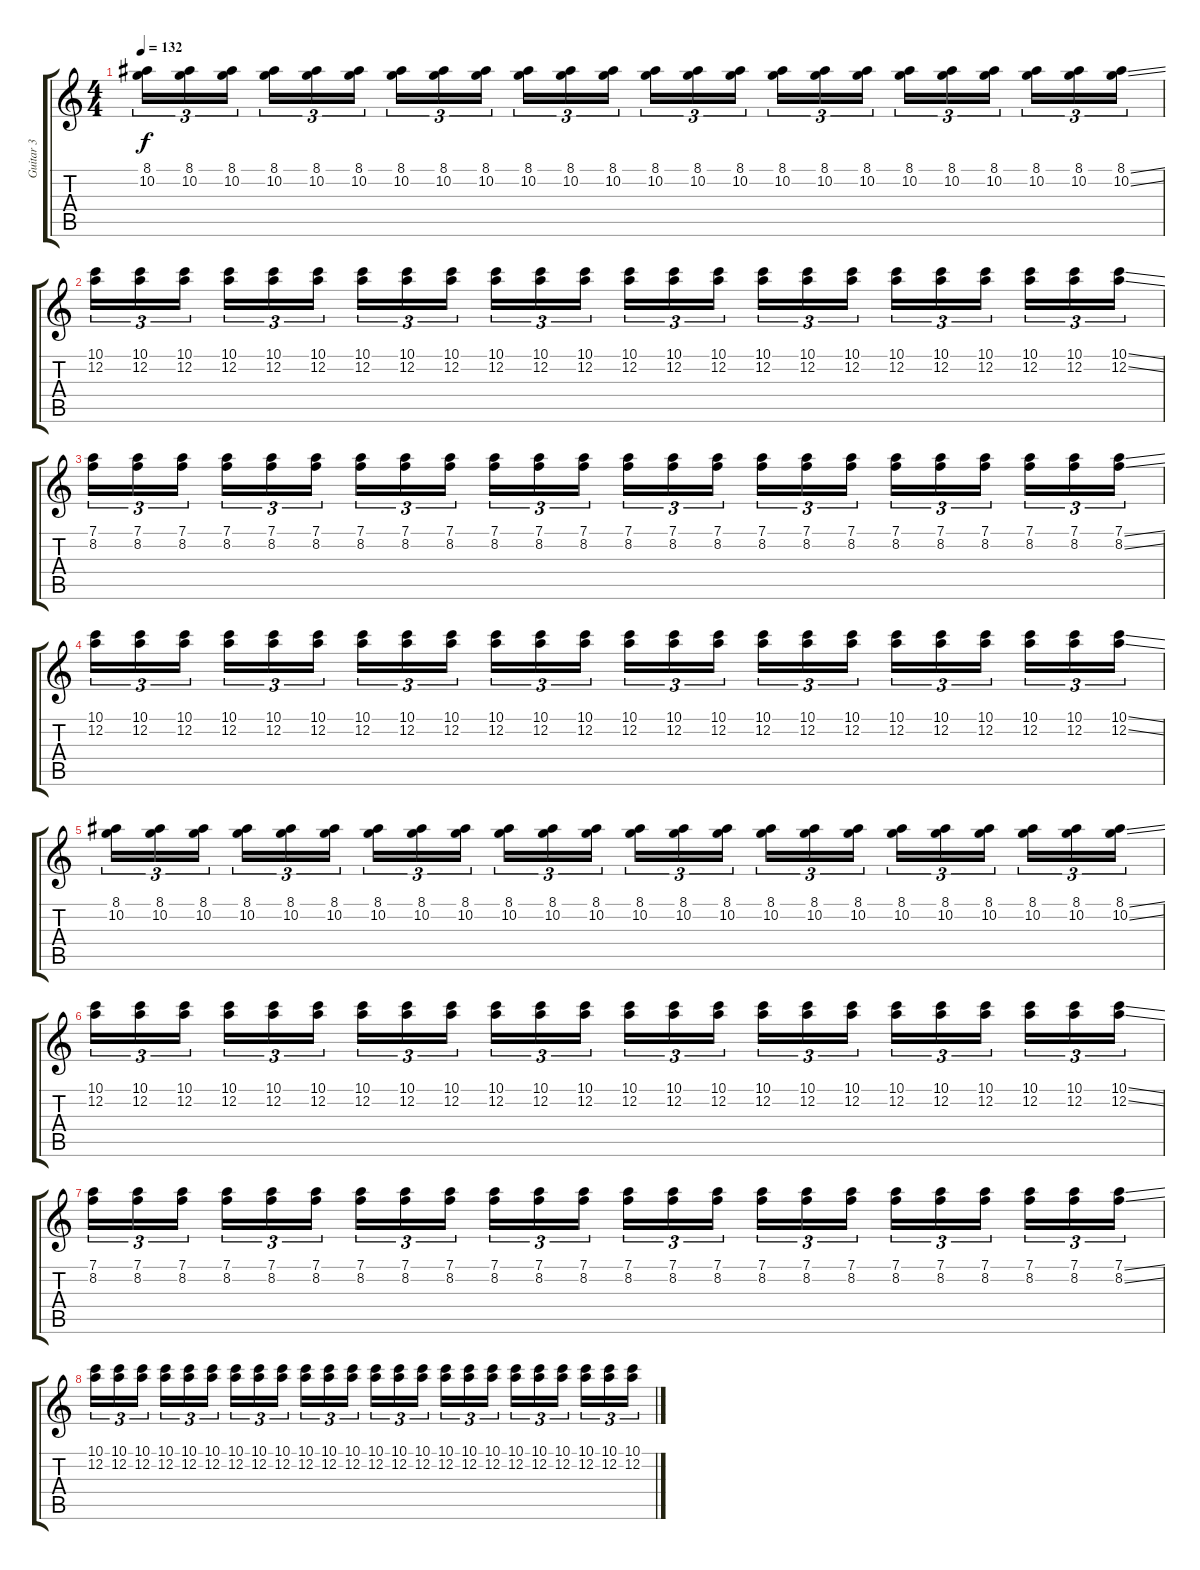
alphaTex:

\track ("Guitar 3" "Guitar 3") {instrument overdrivenguitar}
\staff {score tabs}
\tuning (D4 A3 F3 C3 G2 C2) {hide}
\ts (4 4)
\tempo 132
\clef g2
\ks c
(8.1 10.2).16{tu (3 2) dy f} (8.1 10.2).16{tu (3 2)} (8.1 10.2).16{tu (3 2)} (8.1 10.2).16{tu (3 2)} (8.1 10.2).16{tu (3 2)} (8.1 10.2).16{tu (3 2)} (8.1 10.2).16{tu (3 2)} (8.1 10.2).16{tu (3 2)} (8.1 10.2).16{tu (3 2)} (8.1 10.2).16{tu (3 2)} (8.1 10.2).16{tu (3 2)} (8.1 10.2).16{tu (3 2)} (8.1 10.2).16{tu (3 2)} (8.1 10.2).16{tu (3 2)} (8.1 10.2).16{tu (3 2)} (8.1 10.2).16{tu (3 2)} (8.1 10.2).16{tu (3 2)} (8.1 10.2).16{tu (3 2)} (8.1 10.2).16{tu (3 2)} (8.1 10.2).16{tu (3 2)} (8.1 10.2).16{tu (3 2)} (8.1 10.2).16{tu (3 2)} (8.1 10.2).16{tu (3 2)} (8.1{ss} 10.2{ss}).16{tu (3 2)} |
(10.1 12.2).16{tu (3 2)} (10.1 12.2).16{tu (3 2)} (10.1 12.2).16{tu (3 2)} (10.1 12.2).16{tu (3 2)} (10.1 12.2).16{tu (3 2)} (10.1 12.2).16{tu (3 2)} (10.1 12.2).16{tu (3 2)} (10.1 12.2).16{tu (3 2)} (10.1 12.2).16{tu (3 2)} (10.1 12.2).16{tu (3 2)} (10.1 12.2).16{tu (3 2)} (10.1 12.2).16{tu (3 2)} (10.1 12.2).16{tu (3 2)} (10.1 12.2).16{tu (3 2)} (10.1 12.2).16{tu (3 2)} (10.1 12.2).16{tu (3 2)} (10.1 12.2).16{tu (3 2)} (10.1 12.2).16{tu (3 2)} (10.1 12.2).16{tu (3 2)} (10.1 12.2).16{tu (3 2)} (10.1 12.2).16{tu (3 2)} (10.1 12.2).16{tu (3 2)} (10.1 12.2).16{tu (3 2)} (10.1{ss} 12.2{ss}).16{tu (3 2)} |
(7.1 8.2).16{tu (3 2)} (7.1 8.2).16{tu (3 2)} (7.1 8.2).16{tu (3 2)} (7.1 8.2).16{tu (3 2)} (7.1 8.2).16{tu (3 2)} (7.1 8.2).16{tu (3 2)} (7.1 8.2).16{tu (3 2)} (7.1 8.2).16{tu (3 2)} (7.1 8.2).16{tu (3 2)} (7.1 8.2).16{tu (3 2)} (7.1 8.2).16{tu (3 2)} (7.1 8.2).16{tu (3 2)} (7.1 8.2).16{tu (3 2)} (7.1 8.2).16{tu (3 2)} (7.1 8.2).16{tu (3 2)} (7.1 8.2).16{tu (3 2)} (7.1 8.2).16{tu (3 2)} (7.1 8.2).16{tu (3 2)} (7.1 8.2).16{tu (3 2)} (7.1 8.2).16{tu (3 2)} (7.1 8.2).16{tu (3 2)} (7.1 8.2).16{tu (3 2)} (7.1 8.2).16{tu (3 2)} (7.1{ss} 8.2{ss}).16{tu (3 2)} |
(10.1 12.2).16{tu (3 2)} (10.1 12.2).16{tu (3 2)} (10.1 12.2).16{tu (3 2)} (10.1 12.2).16{tu (3 2)} (10.1 12.2).16{tu (3 2)} (10.1 12.2).16{tu (3 2)} (10.1 12.2).16{tu (3 2)} (10.1 12.2).16{tu (3 2)} (10.1 12.2).16{tu (3 2)} (10.1 12.2).16{tu (3 2)} (10.1 12.2).16{tu (3 2)} (10.1 12.2).16{tu (3 2)} (10.1 12.2).16{tu (3 2)} (10.1 12.2).16{tu (3 2)} (10.1 12.2).16{tu (3 2)} (10.1 12.2).16{tu (3 2)} (10.1 12.2).16{tu (3 2)} (10.1 12.2).16{tu (3 2)} (10.1 12.2).16{tu (3 2)} (10.1 12.2).16{tu (3 2)} (10.1 12.2).16{tu (3 2)} (10.1 12.2).16{tu (3 2)} (10.1 12.2).16{tu (3 2)} (10.1{ss} 12.2{ss}).16{tu (3 2)} |
(8.1 10.2).16{tu (3 2)} (8.1 10.2).16{tu (3 2)} (8.1 10.2).16{tu (3 2)} (8.1 10.2).16{tu (3 2)} (8.1 10.2).16{tu (3 2)} (8.1 10.2).16{tu (3 2)} (8.1 10.2).16{tu (3 2)} (8.1 10.2).16{tu (3 2)} (8.1 10.2).16{tu (3 2)} (8.1 10.2).16{tu (3 2)} (8.1 10.2).16{tu (3 2)} (8.1 10.2).16{tu (3 2)} (8.1 10.2).16{tu (3 2)} (8.1 10.2).16{tu (3 2)} (8.1 10.2).16{tu (3 2)} (8.1 10.2).16{tu (3 2)} (8.1 10.2).16{tu (3 2)} (8.1 10.2).16{tu (3 2)} (8.1 10.2).16{tu (3 2)} (8.1 10.2).16{tu (3 2)} (8.1 10.2).16{tu (3 2)} (8.1 10.2).16{tu (3 2)} (8.1 10.2).16{tu (3 2)} (8.1{ss} 10.2{ss}).16{tu (3 2)} |
(10.1 12.2).16{tu (3 2)} (10.1 12.2).16{tu (3 2)} (10.1 12.2).16{tu (3 2)} (10.1 12.2).16{tu (3 2)} (10.1 12.2).16{tu (3 2)} (10.1 12.2).16{tu (3 2)} (10.1 12.2).16{tu (3 2)} (10.1 12.2).16{tu (3 2)} (10.1 12.2).16{tu (3 2)} (10.1 12.2).16{tu (3 2)} (10.1 12.2).16{tu (3 2)} (10.1 12.2).16{tu (3 2)} (10.1 12.2).16{tu (3 2)} (10.1 12.2).16{tu (3 2)} (10.1 12.2).16{tu (3 2)} (10.1 12.2).16{tu (3 2)} (10.1 12.2).16{tu (3 2)} (10.1 12.2).16{tu (3 2)} (10.1 12.2).16{tu (3 2)} (10.1 12.2).16{tu (3 2)} (10.1 12.2).16{tu (3 2)} (10.1 12.2).16{tu (3 2)} (10.1 12.2).16{tu (3 2)} (10.1{ss} 12.2{ss}).16{tu (3 2)} |
(7.1 8.2).16{tu (3 2)} (7.1 8.2).16{tu (3 2)} (7.1 8.2).16{tu (3 2)} (7.1 8.2).16{tu (3 2)} (7.1 8.2).16{tu (3 2)} (7.1 8.2).16{tu (3 2)} (7.1 8.2).16{tu (3 2)} (7.1 8.2).16{tu (3 2)} (7.1 8.2).16{tu (3 2)} (7.1 8.2).16{tu (3 2)} (7.1 8.2).16{tu (3 2)} (7.1 8.2).16{tu (3 2)} (7.1 8.2).16{tu (3 2)} (7.1 8.2).16{tu (3 2)} (7.1 8.2).16{tu (3 2)} (7.1 8.2).16{tu (3 2)} (7.1 8.2).16{tu (3 2)} (7.1 8.2).16{tu (3 2)} (7.1 8.2).16{tu (3 2)} (7.1 8.2).16{tu (3 2)} (7.1 8.2).16{tu (3 2)} (7.1 8.2).16{tu (3 2)} (7.1 8.2).16{tu (3 2)} (7.1{ss} 8.2{ss}).16{tu (3 2)} |
(10.1 12.2).16{tu (3 2)} (10.1 12.2).16{tu (3 2)} (10.1 12.2).16{tu (3 2)} (10.1 12.2).16{tu (3 2)} (10.1 12.2).16{tu (3 2)} (10.1 12.2).16{tu (3 2)} (10.1 12.2).16{tu (3 2)} (10.1 12.2).16{tu (3 2)} (10.1 12.2).16{tu (3 2)} (10.1 12.2).16{tu (3 2)} (10.1 12.2).16{tu (3 2)} (10.1 12.2).16{tu (3 2)} (10.1 12.2).16{tu (3 2)} (10.1 12.2).16{tu (3 2)} (10.1 12.2).16{tu (3 2)} (10.1 12.2).16{tu (3 2)} (10.1 12.2).16{tu (3 2)} (10.1 12.2).16{tu (3 2)} (10.1 12.2).16{tu (3 2)} (10.1 12.2).16{tu (3 2)} (10.1 12.2).16{tu (3 2)} (10.1 12.2).16{tu (3 2)} (10.1 12.2).16{tu (3 2)} (10.1{ss} 12.2{ss}).16{tu (3 2)}
